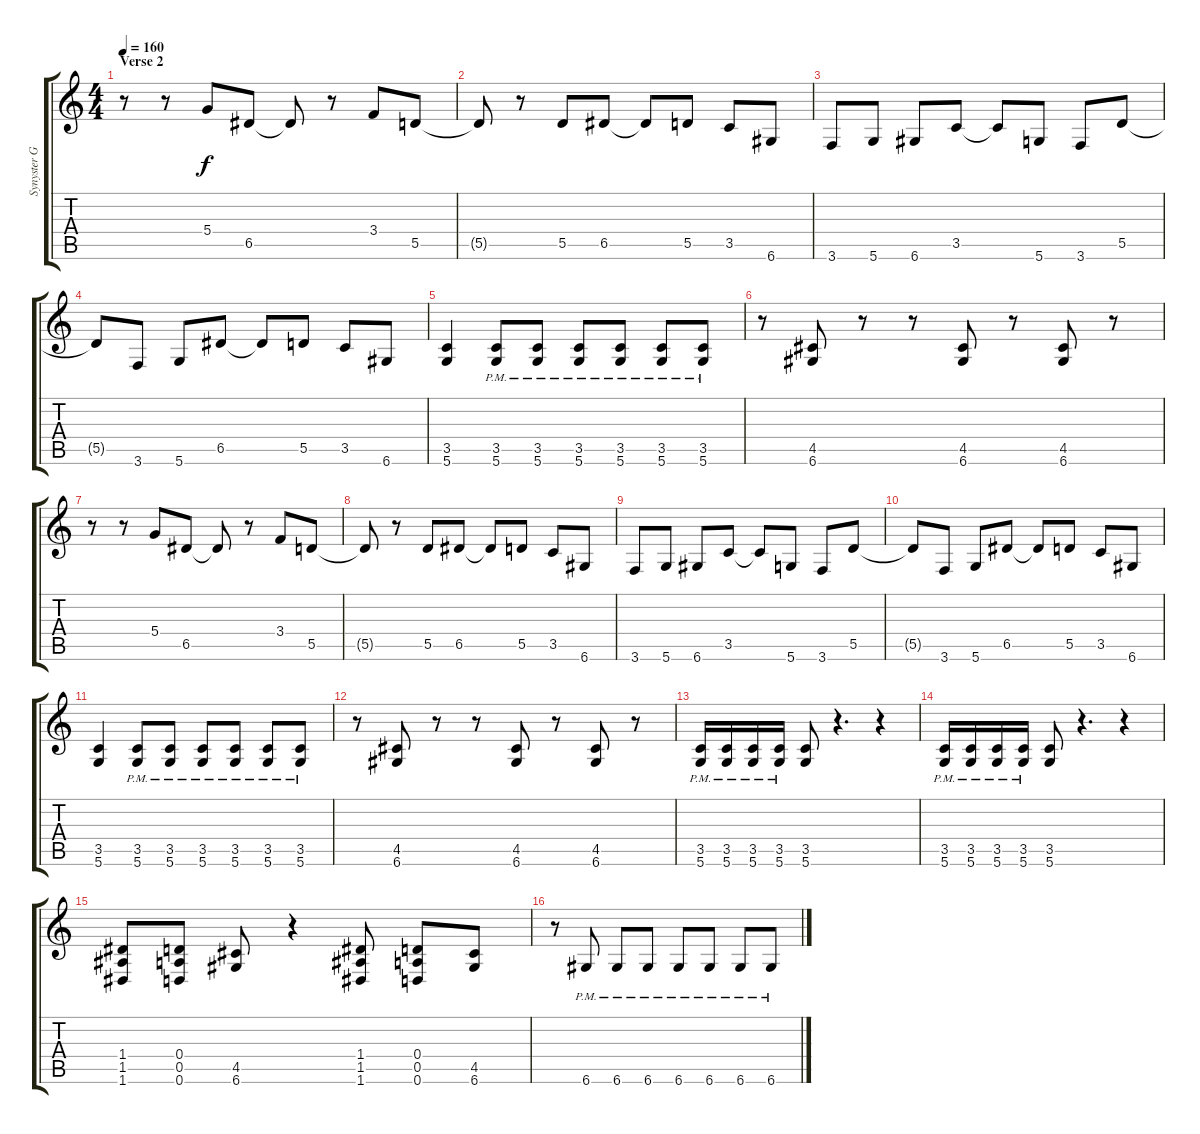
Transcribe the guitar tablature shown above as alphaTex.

\track ("Synyster Gates" "Synyster G") {instrument distortionguitar}
\staff {score tabs}
\tuning (E4 B3 G3 D3 A2 D2) {hide}
\ts (4 4)
\section ("" "Verse 2")
\tempo 160
\clef g2
\ks c
r.8{dy f} r.8 5.4.8 6.5.8 6.5{t}.8 r.8 3.4.8 5.5.8 |
5.5{t}.8 r.8 5.5.8 6.5.8 6.5{t}.8 5.5.8 3.5.8 6.6.8 |
3.6.8 5.6.8 6.6.8 3.5.8 3.5{t}.8 5.6.8 3.6.8 5.5.8 |
5.5{t}.8 3.6.8 5.6.8 6.5.8 6.5{t}.8 5.5.8 3.5.8 6.6.8 |
(3.5 5.6).4 (3.5{pm} 5.6{pm}).8 (3.5{pm} 5.6{pm}).8 (3.5{pm} 5.6{pm}).8 (3.5{pm} 5.6{pm}).8 (3.5{pm} 5.6{pm}).8 (3.5{pm} 5.6{pm}).8 |
r.8 (4.5 6.6).8 r.8 r.8 (4.5 6.6).8 r.8 (4.5 6.6).8 r.8 |
r.8 r.8 5.4.8 6.5.8 6.5{t}.8 r.8 3.4.8 5.5.8 |
5.5{t}.8 r.8 5.5.8 6.5.8 6.5{t}.8 5.5.8 3.5.8 6.6.8 |
3.6.8 5.6.8 6.6.8 3.5.8 3.5{t}.8 5.6.8 3.6.8 5.5.8 |
5.5{t}.8 3.6.8 5.6.8 6.5.8 6.5{t}.8 5.5.8 3.5.8 6.6.8 |
(3.5 5.6).4 (3.5{pm} 5.6{pm}).8 (3.5{pm} 5.6{pm}).8 (3.5{pm} 5.6{pm}).8 (3.5{pm} 5.6{pm}).8 (3.5{pm} 5.6{pm}).8 (3.5{pm} 5.6{pm}).8 |
r.8 (4.5 6.6).8 r.8 r.8 (4.5 6.6).8 r.8 (4.5 6.6).8 r.8 |
(3.5{pm} 5.6{pm}).16 (3.5{pm} 5.6{pm}).16 (3.5{pm} 5.6{pm}).16 (3.5{pm} 5.6{pm}).16 (3.5 5.6).8 r.4{d} r.4 |
(3.5{pm} 5.6{pm}).16 (3.5{pm} 5.6{pm}).16 (3.5{pm} 5.6{pm}).16 (3.5{pm} 5.6{pm}).16 (3.5 5.6).8 r.4{d} r.4 |
(1.4 1.5 1.6).8 (0.4 0.5 0.6).8 (4.5 6.6).8 r.4 (1.4 1.5 1.6).8 (0.4 0.5 0.6).8 (4.5 6.6).8 |
r.8 6.6{pm}.8 6.6{pm}.8 6.6{pm}.8 6.6{pm}.8 6.6{pm}.8 6.6{pm}.8 6.6{pm}.8
